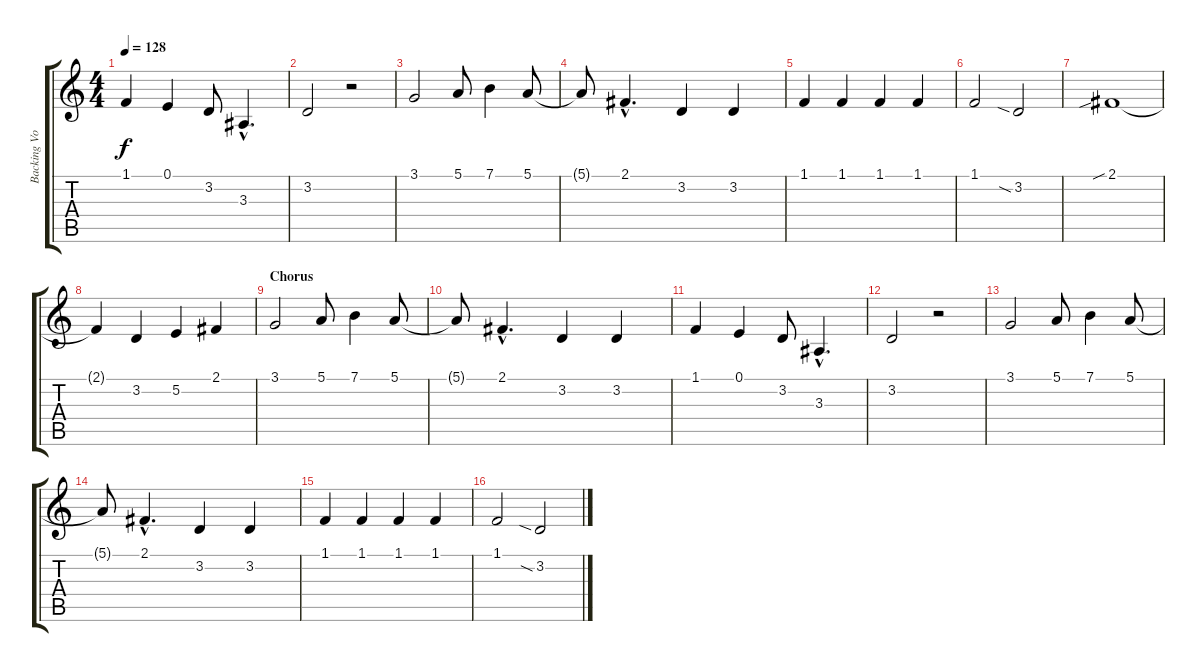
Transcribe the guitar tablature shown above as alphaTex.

\track ("Backing Vocals" "Backing Vo") {instrument lead6voice}
\staff {score tabs}
\tuning (E4 B3 G3 D3 A2 E2) {hide}
\ts (4 4)
\tempo 128
\clef g2
\ks c
1.1.4{dy f} 0.1.4 3.2.8 3.3{hac}.4{d} |
3.2.2 r.2 |
3.1.2 5.1.8 7.1.4 5.1.8 |
5.1{t}.8 2.1{hac}.4{d} 3.2.4 3.2.4 |
1.1.4 1.1.4 1.1.4 1.1.4 |
1.1.2 3.2{sia}.2 |
2.1{sib}.1 |
2.1{t}.4 3.2.4 5.2.4 2.1.4 |
\section ("" "Chorus")
3.1.2 5.1.8 7.1.4 5.1.8 |
5.1{t}.8 2.1{hac}.4{d} 3.2.4 3.2.4 |
1.1.4 0.1.4 3.2.8 3.3{hac}.4{d} |
3.2.2 r.2 |
3.1.2 5.1.8 7.1.4 5.1.8 |
5.1{t}.8 2.1{hac}.4{d} 3.2.4 3.2.4 |
1.1.4 1.1.4 1.1.4 1.1.4 |
1.1.2 3.2{sia}.2
